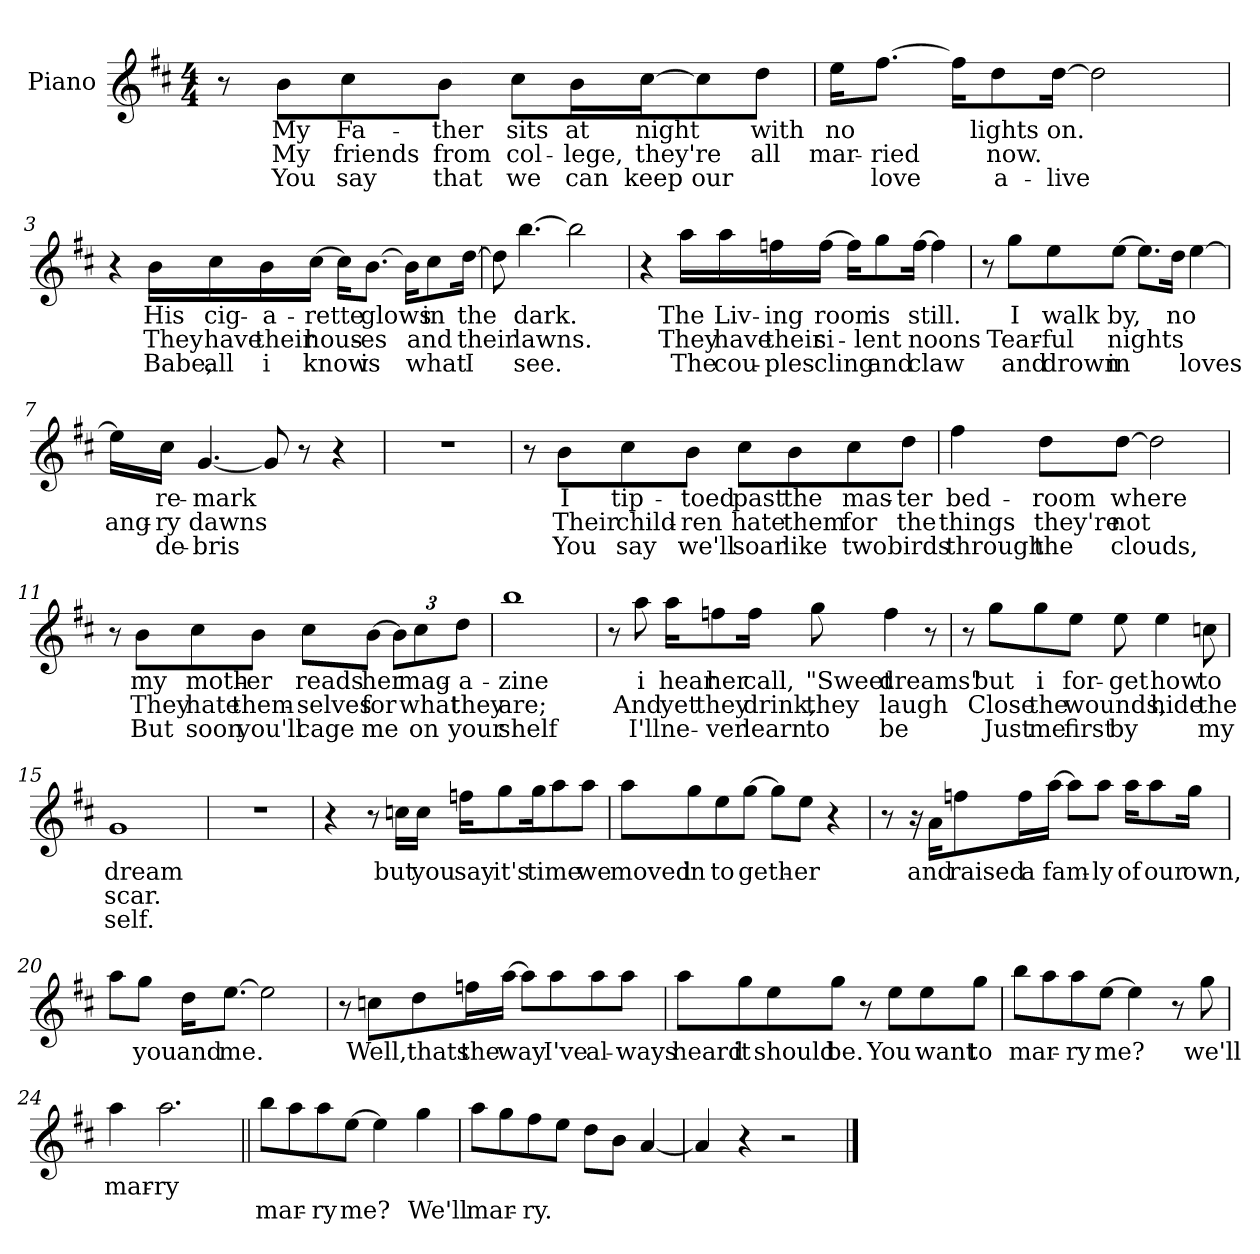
**kern	**text	**text	**text
*part1	*part1	*part1	*part1
*staff1	*staff1	*staff1	*staff1
*I"Piano	*	*	*
*I'Pno.	*	*	*
*clefG2	*	*	*
*k[f#c#]	*	*	*
*D:	*	*	*
*M4/4	*	*	*
=1	=1	=1	=1
8r	.	.	.
8b\L	My	My	You
8cc#\	Fa-	friends	say
8b\J	-ther	from	that
8cc#\L	sits	col-	we
16b\L	at	-lege,	can
[16cc#\J	night	they're	keep
8cc#\]	.	.	our
8dd\J	with	all	.
=2	=2	=2	=2
16ee\KL	no	mar-	.
[8.ff#\J	.	-ried	love
16ff#\KL]	.	.	.
8dd\	lights	now.	a-
[16dd\Jk	on.	.	-live
2dd\]	.	.	.
!!LO:LB:g=z
=3	=3	=3	=3
4r	.	.	.
16b\LL	His	They	Babe,
16cc#\	cig-	have	all
16b\	-a-	their	i
[16cc#\JJ	-rette	hous-	know
16cc#\KL]	.	.	.
[8.b\J	glows	-es	is
16b\KL]	.	.	.
8cc#\	in	and	what
[16dd\Jk	the	their	I
=4	=4	=4	=4
8dd\]	.	.	.
[4.bb\	dark.	lawns.	see.
2bb\]	.	.	.
!!LO:LB:g=z
=5	=5	=5	=5
4r	.	.	.
16aa\LL	The	They	The
16aa\	Liv-	have	cou-
16ffn\	-ing	their	-ples
[16ff\JJ	room	si-	cling
16ff\KL]	.	.	.
8gg\	is	-lent	and
[16ff\Jk	still.	noons	claw
4ff\]	.	.	.
=6	=6	=6	=6
8r	.	.	.
8gg\L	I	Tear-	and
8ee\	walk	-ful	drown
[8ee\J	by,	nights	in
8.ee\L]	.	.	.
16dd\Jk	no	.	.
[4ee\	.	.	loves
!!LO:LB:g=z
=7	=7	=7	=7
16ee\LL]	.	ang-	.
16cc#\JJ	re-	-ry	de-
[4.g/	-mark	dawns	-bris
8g/]	.	.	.
8r	.	.	.
4r	.	.	.
=8	=8	=8	=8
1r	.	.	.
=9	=9	=9	=9
8r	.	.	.
8b\L	I	Their	You
8cc#\	tip-	child-	say
8b\J	-toed	-ren	we'll
8cc#\L	past	hate	soar
8b\	the	them	like
8cc#\	mas-	for	two
8dd\J	-ter	the	birds
!!LO:LB:g=z
=10	=10	=10	=10
4ff#\	bed-	things	through
8dd\L	-room	they're	the
[8dd\J	where	not	clouds,
2dd\]	.	.	.
=11	=11	=11	=11
8r	.	.	.
8b\L	my	They	But
8cc#\	moth-	hate	soon
8b\J	-er	them-	you'll
8cc#\L	reads	-selves	cage
[8b\J	her	for	me
*Xbrackettup	*	*	*
12b\L]	.	.	.
12cc#\	mag-	what	on
12dd\J	-a-	they	your
=12	=12	=12	=12
1bb	-zine	are;	shelf
!!LO:LB:g=z
=13	=13	=13	=13
8r	.	.	.
8aa\	i	And	I'll
16aa\KL	hear	yet	ne-
8ffn\	her	they	-ver
16ff\Jk	call,	drink,	learn
8gg\	"Sweet	they	to
4ff\	dreams"	laugh	be
8r	.	.	.
=14	=14	=14	=14
8r	.	.	.
8gg\L	but	Close	Just
8gg\	i	the	me
8ee\J	for-	wounds,	first
8ee\	-get	.	by
4ee\	how	hide	.
8ccn\	to	the	my
!!LO:PB:g=z
=15	=15	=15	=15
1g	dream	scar.	self.
=16	=16	=16	=16
1r	.	.	.
=17	=17	=17	=17
4r	.	.	.
8r	.	.	.
16ccn\LL	but	.	.
16cc\JJ	you	.	.
16ffn\KL	say	.	.
8gg\	it's	.	.
16gg\K	time	.	.
8aa\	.	.	.
8aa\J	we	.	.
=18	=18	=18	=18
8aa\L	moved	.	.
8gg\	in	.	.
8ee\	to	.	.
[8gg\J	geth-	.	.
8gg\L]	.	.	.
8ee\J	-er	.	.
4r	.	.	.
!!LO:LB:g=z
=19	=19	=19	=19
8r	.	.	.
16r	.	.	.
16a\KL	and	.	.
8ffn\	raised	.	.
16ff\L	a	.	.
[16aa\JJ	fam-	.	.
8aa\L]	.	.	.
8aa\J	-ly	.	.
16aa\KL	of	.	.
8aa\	our	.	.
16gg\Jk	own,	.	.
=20	=20	=20	=20
8aa\L	.	.	.
8gg\J	you	.	.
16dd\KL	and	.	.
[8.ee\J	me.	.	.
2ee\]	.	.	.
!!LO:LB:g=z
=21	=21	=21	=21
8r	.	.	.
8ccn\L	Well,	.	.
8dd\	thats	.	.
16ffn\L	the	.	.
[16aa\JJ	way	.	.
8aa\L]	.	.	.
8aa\	I've	.	.
8aa\	al-	.	.
8aa\J	-ways	.	.
=22	=22	=22	=22
8aa\L	heard	.	.
8gg\	it	.	.
8ee\	should	.	.
8gg\J	be.	.	.
8r	.	.	.
8ee\L	You	.	.
8ee\	want	.	.
8gg\J	to	.	.
!!LO:LB:g=z
=23	=23	=23	=23
8bb\L	mar-	.	.
8aa\	.	.	.
8aa\	-ry	.	.
[8ee\J	me?	.	.
4ee\]	.	.	.
8r	.	.	.
8gg\	we'll	.	.
=24	=24	=24	=24
4aa\	mar-	.	.
2.aa\	-ry	.	.
=25||	=25||	=25||	=25||
8bb\L	.	mar-	.
8aa\	.	.	.
8aa\	.	-ry	.
[8ee\J	.	me?	.
4ee\]	.	.	.
4gg\	.	We'll	.
=26	=26	=26	=26
8aa\L	.	mar-	.
8gg\	.	.	.
8ff#\	.	-ry.	.
8ee\J	.	.	.
8dd\L	.	.	.
8b\J	.	.	.
[4a/	.	.	.
!!LO:LB:g=z
=27	=27	=27	=27
4a/]	.	.	.
4r	.	.	.
2r	.	.	.
==	==	==	==
*-	*-	*-	*-
